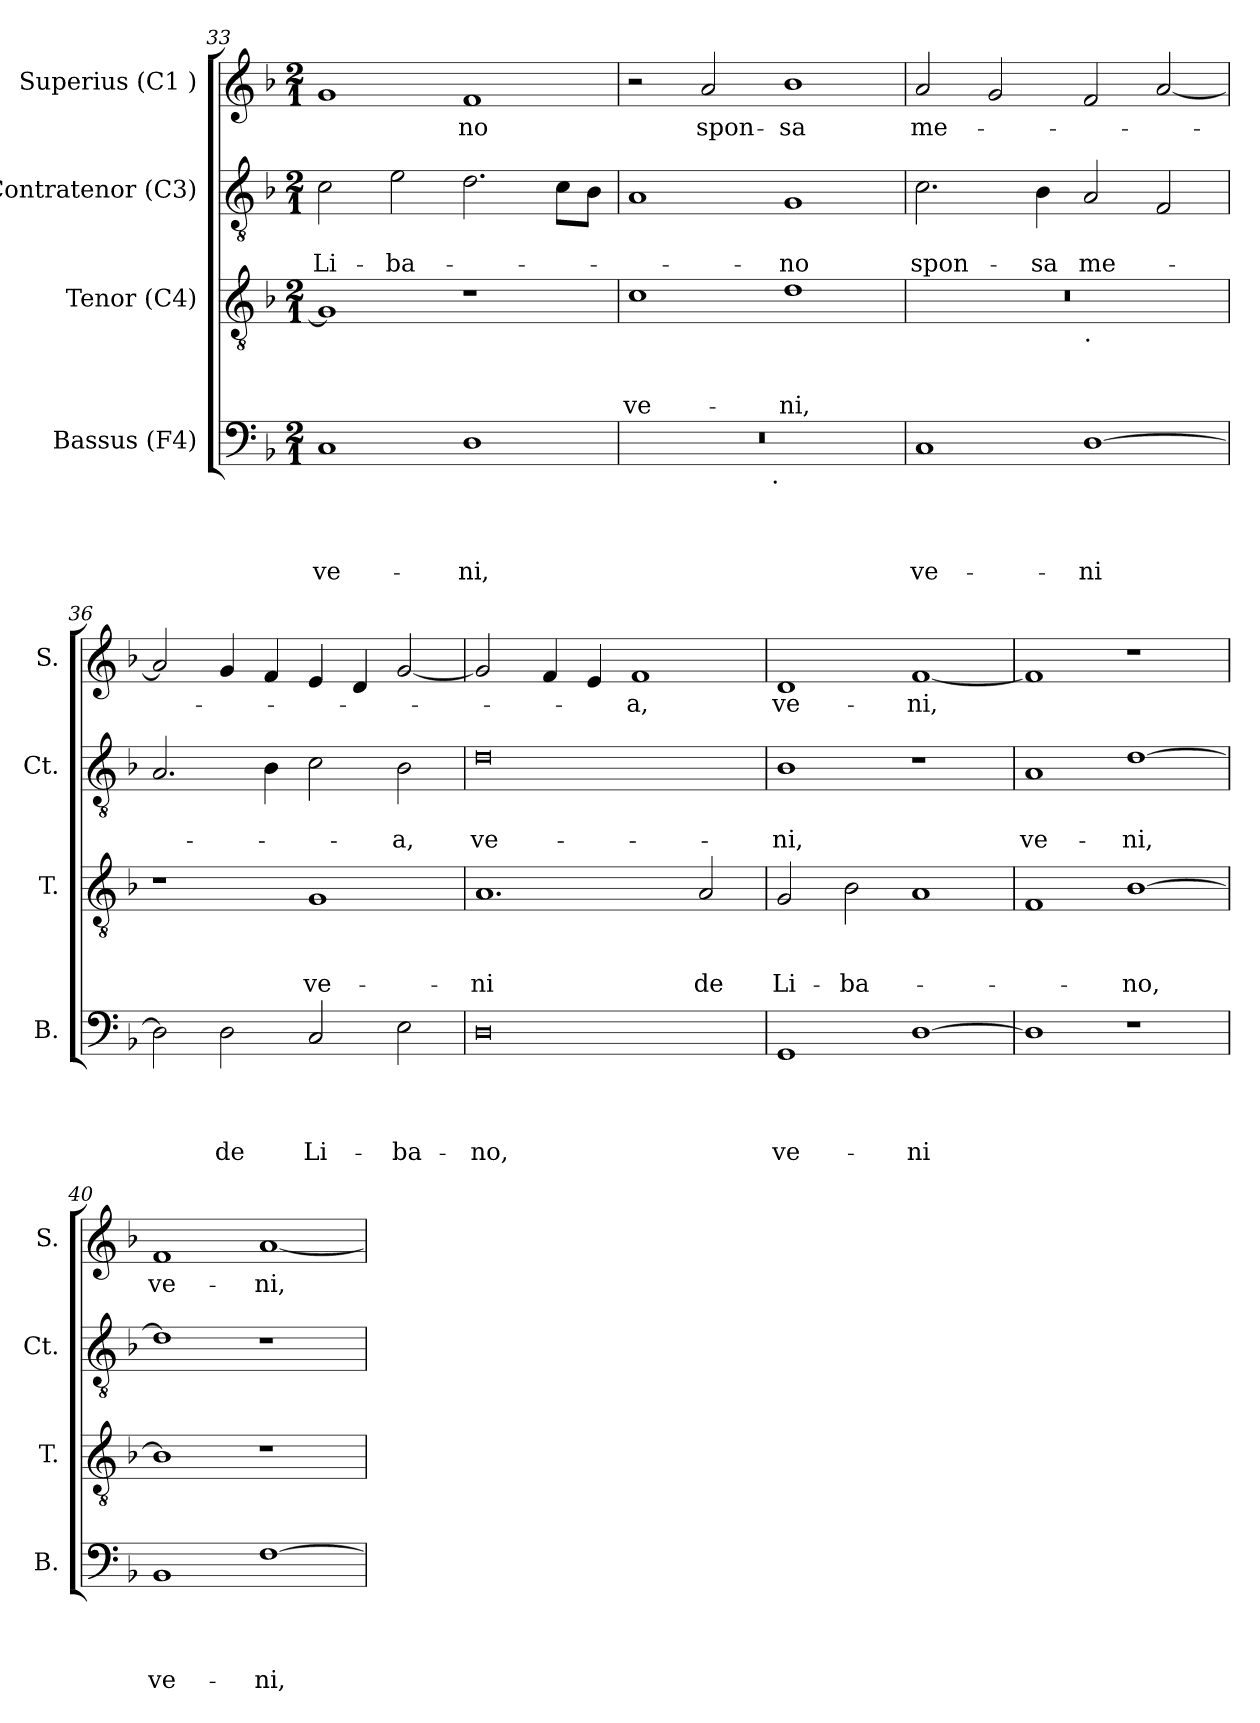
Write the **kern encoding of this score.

**kern	**text	**text	**text	**text	**kern	**text	**text	**text	**kern	**text	**text	**kern	**text
*part4	*part4	*part4	*part4	*part4	*part3	*part3	*part3	*part3	*part2	*part2	*part2	*part1	*part1
*staff4	*staff4	*staff4	*staff4	*staff4	*staff3	*staff3	*staff3	*staff3	*staff2	*staff2	*staff2	*staff1	*staff1
*I"Bassus (F4)	*	*	*	*	*I"Tenor (C4)	*	*	*	*I"Contratenor (C3)	*	*	*I"Superius (C1 )	*
*I'B.	*	*	*	*	*I'T.	*	*	*	*I'Ct.	*	*	*I'S.	*
*clefF4	*	*	*	*	*clefGv2	*	*	*	*clefGv2	*	*	*clefG2	*
*k[b-]	*	*	*	*	*k[b-]	*	*	*	*k[b-]	*	*	*k[b-]	*
*F:	*	*	*	*	*F:	*	*	*	*F:	*	*	*F:	*
*M2/1	*	*	*	*	*M2/1	*	*	*	*M2/1	*	*	*M2/1	*
=33	=33	=33	=33	=33	=33	=33	=33	=33	=33	=33	=33	=33	=33
!	!	!	!	!LO:LY:b	!	!	!	!	!	!	!LO:LY:b	!	!
1C	.	.	.	ve-	1G]	.	.	.	2c\	.	Li-	1g	.
!	!	!	!	!	!	!	!	!	!	!	!LO:LY:b	!	!
.	.	.	.	.	.	.	.	.	2e\	.	-ba-	.	.
!	!	!	!	!LO:LY:b	!	!	!	!	!	!	!	!	!LO:LY:b
1D	.	.	.	-ni,	1r	.	.	.	2.d\	.	.	1f	-no
.	.	.	.	.	.	.	.	.	8c\L	.	.	.	.
.	.	.	.	.	.	.	.	.	8B-\J	.	.	.	.
=34	=34	=34	=34	=34	=34	=34	=34	=34	=34	=34	=34	=34	=34
!	!	!	!	!	!	!	!	!LO:LY:b	!	!	!	!	!
*^	*	*	*	*	*	*	*	*	*	*	*	*	*
0r	2ryy	.	.	.	.	1c	.	.	ve-	1A	.	.	2r	.
!	!	!	!	!	!	!	!	!	!	!	!	!	!	!LO:LY:b
.	4...ryy	.	.	.	.	.	.	.	.	.	.	.	2a/	spon-
!	!LO:TX:b:t=.	!	!	!	!	!	!	!	!	!	!	!	!	!
.	1ryy	.	.	.	.	.	.	.	.	.	.	.	.	.
!	!	!	!	!	!	!	!	!	!LO:LY:b	!	!	!LO:LY:b	!	!LO:LY:b:rj
.	.	.	.	.	.	1d	.	.	-ni,	1G	.	-no	1b-	-sa
.	32ryy	.	.	.	.	.	.	.	.	.	.	.	.	.
!!LO:LB:g=z
=35	=35	=35	=35	=35	=35	=35	=35	=35	=35	=35	=35	=35	=35	=35
!	!	!	!	!	!LO:LY:b	!	!	!	!	!	!	!LO:LY:b	!	!LO:LY:b
*v	*v	*	*	*	*	*^	*	*	*	*	*	*	*	*
1C	.	.	.	ve-	0r	1ryy	.	.	.	2.c\	.	spon-	2a/	me-
.	.	.	.	.	.	.	.	.	.	.	.	.	2g/	.
!	!	!	!	!	!	!	!	!	!	!	!	!LO:LY:b	!	!
.	.	.	.	.	.	.	.	.	.	4B-\	.	-sa	.	.
!	!	!	!	!	!	!LO:TX:b:t=.	!	!	!	!	!	!	!	!
!	!	!	!	!LO:LY:b	!	!	!	!	!	!	!	!LO:LY:b	!	!
[>1D	.	.	.	-ni	.	1ryy	.	.	.	2A/	.	me-	2f/	.
.	.	.	.	.	.	.	.	.	.	2F/	.	.	[<2a/	.
*	*	*	*	*	*v	*v	*	*	*	*	*	*	*	*
=36	=36	=36	=36	=36	=36	=36	=36	=36	=36	=36	=36	=36	=36
2D\]	.	.	.	.	1r	.	.	.	2.A/	.	.	2a/]	.
!	!	!	!	!LO:LY:b	!	!	!	!	!	!	!	!	!
2D\	.	.	.	de	.	.	.	.	.	.	.	4g/	.
.	.	.	.	.	.	.	.	.	4B-\	.	.	4f/	.
!	!	!	!	!LO:LY:b	!	!	!	!LO:LY:b	!	!	!	!	!
2C/	.	.	.	Li-	1G	.	.	ve-	2c\	.	.	4e/	.
.	.	.	.	.	.	.	.	.	.	.	.	4d/	.
!	!	!	!	!LO:LY:b	!	!	!	!	!	!	!LO:LY:b	!	!
2E\	.	.	.	-ba-	.	.	.	.	2B-\	.	-a,	[<2g/	.
=37	=37	=37	=37	=37	=37	=37	=37	=37	=37	=37	=37	=37	=37
!	!	!	!	!LO:LY:b	!	!	!	!LO:LY:b	!	!	!LO:LY:b:rj	!	!
0D	.	.	.	-no,	1.A	.	.	-ni	0d	.	ve-	2g/]	.
.	.	.	.	.	.	.	.	.	.	.	.	4f/	.
.	.	.	.	.	.	.	.	.	.	.	.	4e/	.
!	!	!	!	!	!	!	!	!	!	!	!	!	!LO:LY:b
.	.	.	.	.	.	.	.	.	.	.	.	1f	-a,
!	!	!	!	!	!	!	!	!LO:LY:b	!	!	!	!	!
.	.	.	.	.	2A/	.	.	de	.	.	.	.	.
=38	=38	=38	=38	=38	=38	=38	=38	=38	=38	=38	=38	=38	=38
!	!	!	!	!LO:LY:b	!	!	!	!LO:LY:b	!	!	!LO:LY:b	!	!LO:LY:b
1GG	.	.	.	ve-	2G/	.	.	Li-	1B-	.	-ni,	1d	ve-
!	!	!	!	!	!	!	!	!LO:LY:b	!	!	!	!	!
.	.	.	.	.	2B-\	.	.	-ba-	.	.	.	.	.
!	!	!	!	!LO:LY:b	!	!	!	!	!	!	!	!	!LO:LY:b
[>1D	.	.	.	-ni	1A	.	.	.	1r	.	.	[<1f	-ni,
=39	=39	=39	=39	=39	=39	=39	=39	=39	=39	=39	=39	=39	=39
!	!	!	!	!	!	!	!	!	!	!	!LO:LY:b	!	!
1D]	.	.	.	.	1F	.	.	.	1A	.	ve-	1f]	.
!	!	!	!	!	!	!	!	!LO:LY:b	!	!	!LO:LY:b	!	!
1r	.	.	.	.	[>1B-	.	.	-no,	[>1d	.	-ni,	1r	.
!!LO:PB:g=z
=40	=40	=40	=40	=40	=40	=40	=40	=40	=40	=40	=40	=40	=40
!	!	!	!	!LO:LY:b	!	!	!	!	!	!	!	!	!LO:LY:b
1BB-	.	.	.	ve-	1B-]	.	.	.	1d]	.	.	1f	ve-
!	!	!	!	!LO:LY:b	!	!	!	!	!	!	!	!	!LO:LY:b
[>1F	.	.	.	-ni,	1r	.	.	.	1r	.	.	[<1a	-ni,
=	=	=	=	=	=	=	=	=	=	=	=	=	=
*-	*-	*-	*-	*-	*-	*-	*-	*-	*-	*-	*-	*-	*-
